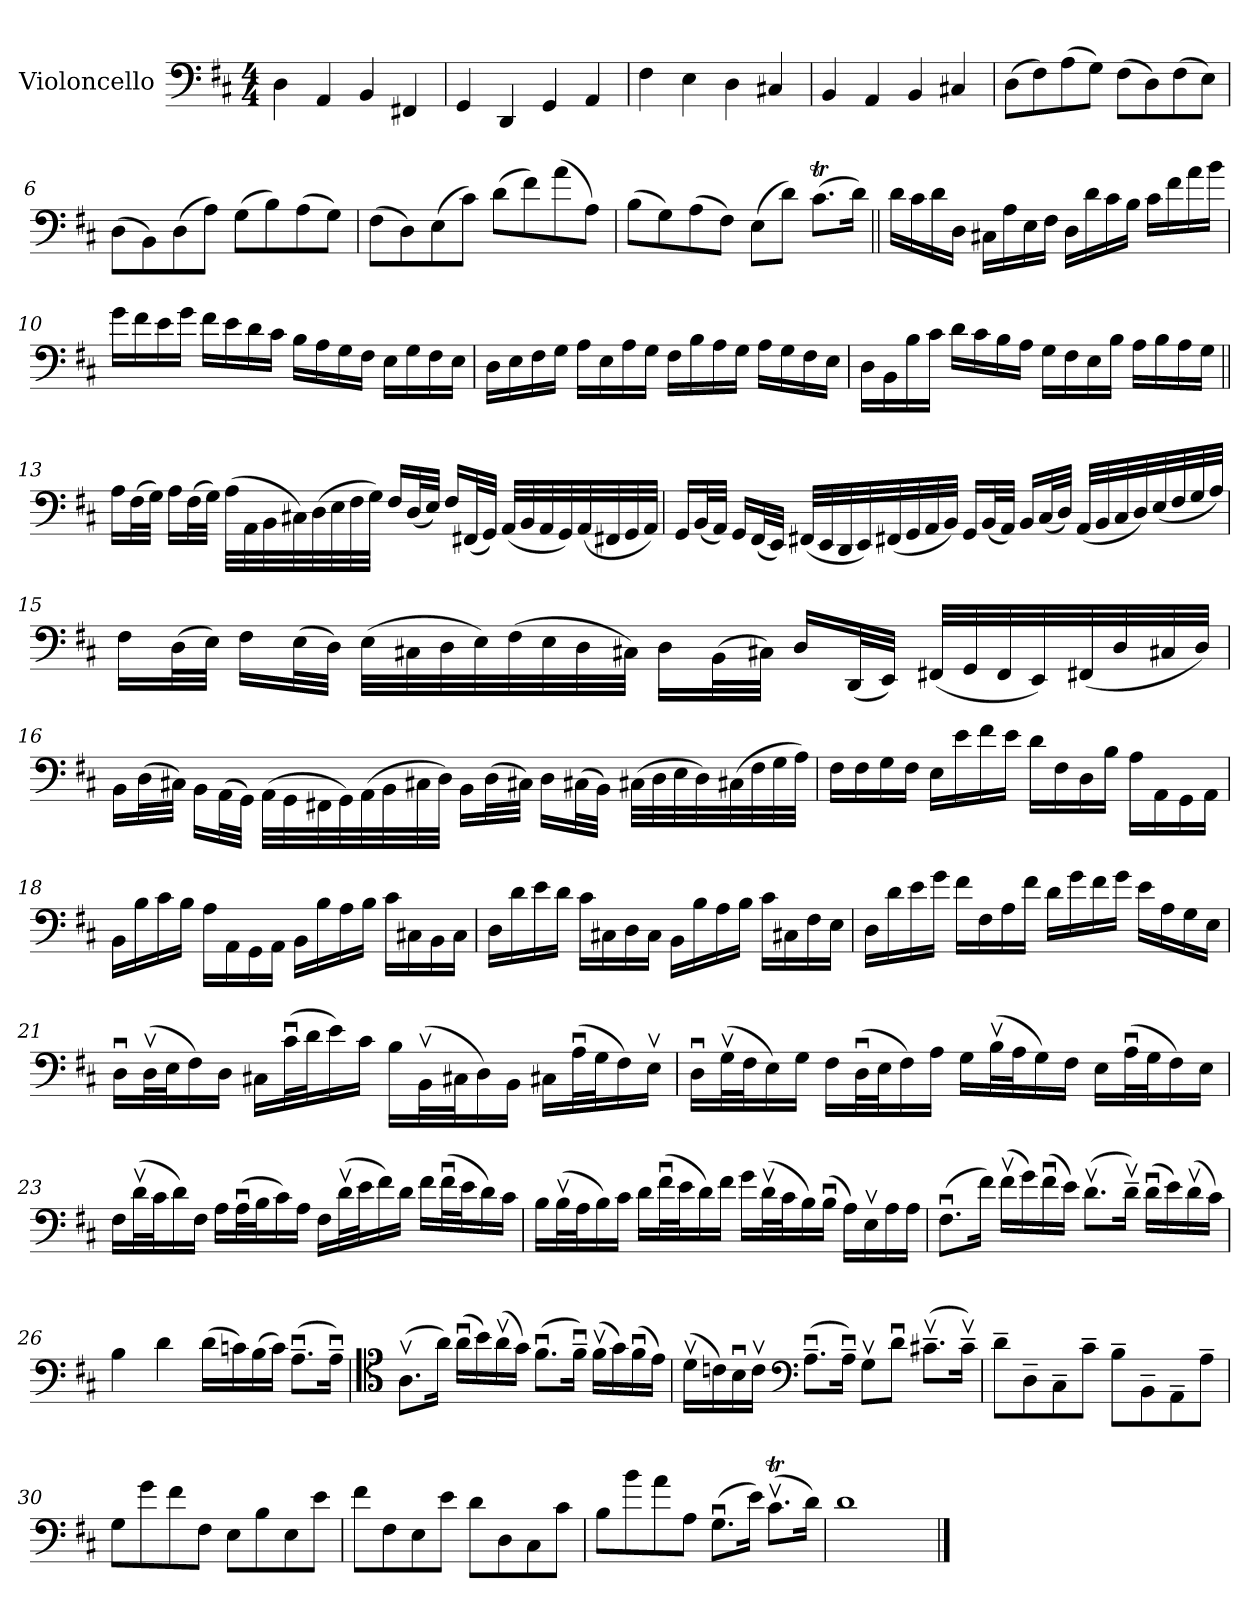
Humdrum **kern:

**kern	**dynam
*part1	*part1
*staff1	*staff1
*I"Violoncello	*
*I'Vc	*
*clefF4	*
*k[f#c#]	*
*M4/4	*
*MM46	*
=1	=1
4D\	.
4AA/	.
4BB/	.
4FF#X/	.
=2	=2
4GG/	.
4DD/	.
4GG/	.
4AA/	.
=3	=3
4F#\	.
4E\	.
4D\	.
4C#X/	.
=4	=4
4BB/	.
4AA/	.
4BB/	.
4C#X/	.
!!LO:LB:g=z
=5	=5
(8D\L	.
8F#\)	.
(8A\	.
8G\J)	.
(8F#\L	.
8D\)	.
(8F#\	.
8E\J)	.
=6	=6
(8D\L	.
8BB\)	.
(8D\	.
8A\J)	.
(8G\L	.
8B\)	.
(8A\	.
8G\J)	.
!!LO:LB:g=z
=7	=7
(8F#\L	.
8D\)	.
(8E\	.
8c#\J)	.
(8d\L	.
8f#\)	.
(8a\	.
8A\J)	.
=8	=8
(8B\L	.
8G\)	.
(8A\	.
8F#\J)	.
(8E\L	.
8d\J)	.
(8.c#t\L	.
16d\Jk)	.
!!LO:LB:g=z
=9||	=9||
16d\LL	.
16c#\	.
16d\	.
16D\JJ	.
16C#X\LL	.
16A\	.
16E\	.
16F#\JJ	.
16D\LL	.
16d\	.
16c#\	.
16B\JJ	.
16c#\LL	.
16f#\	.
16a\	.
16b\JJ	.
=10	=10
16g\LL	.
16f#\	.
16e\	.
16g\JJ	.
16f#\LL	.
16e\	.
16d\	.
16c#\JJ	.
16B\LL	.
16A\	.
16G\	.
16F#\JJ	.
16E\LL	.
16G\	.
16F#\	.
16E\JJ	.
!!LO:LB:g=z
=11	=11
16D\LL	.
16E\	.
16F#\	.
16G\JJ	.
16A\LL	.
16E\	.
16A\	.
16G\JJ	.
16F#\LL	.
16B\	.
16A\	.
16G\JJ	.
16A\LL	.
16G\	.
16F#\	.
16E\JJ	.
=12	=12
16D\LL	.
16BB\	.
16B\	.
16c#\JJ	.
16d\LL	.
16c#\	.
16B\	.
16A\JJ	.
16G\LL	.
16F#\	.
16E\	.
16B\JJ	.
16A\LL	.
16B\	.
16A\	.
16G\JJ	.
!!LO:LB:g=z
=13||	=13||
16A\LL	.
(32F#\L	.
32G\JJJ)	.
16A\LL	.
(32F#\L	.
32G\JJJ)	.
(32A\LLL	.
32AA\	.
32BB\	.
32C#X\)	.
(32D\	.
32E\	.
32F#\	.
32G\JJJ)	.
16F#/LL	.
(32D/L	.
32E/JJJ)	.
16F#/LL	.
(32FF#X/L	.
32GG/JJJ)	.
(32AA/LLL	.
32BB/	.
32AA/	.
32GG/)	.
(32AA/	.
32FF#X/	.
32GG/	.
32AA/JJJ)	.
!!LO:LB:g=z
=14	=14
16GG/LL	.
(32BB/L	.
32AA/JJJ)	.
16GG/LL	.
(32FF#/L	.
32EE/JJJ)	.
(32FF#X/LLL	.
32EE/	.
32DD/	.
32EE/)	.
(32FF#X/	.
32GG/	.
32AA/	.
32BB/JJJ)	.
16GG/LL	.
(32BB/L	.
32AA/JJJ)	.
16BB/LL	.
(32C#/L	.
32D/JJJ)	.
(32AA/LLL	.
32BB/	.
32C#/	.
32D/)	.
(32E/	.
32F#/	.
32G/	.
32A/JJJ)	.
!!LO:LB:g=z
=15	=15
16F#\LL	.
(32D\L	.
32E\JJJ)	.
16F#\LL	.
(32E\L	.
32D\JJJ)	.
(32E\LLL	.
32C#X\	.
32D\	.
32E\)	.
(32F#\	.
32E\	.
32D\	.
32C#X\JJJ)	.
16D\LL	.
(32BB\L	.
32C#X\JJJ)	.
16D/LL	.
(32DD/L	.
32EE/JJJ)	.
(32FF#X/LLL	.
32GG/	.
32FF#/	.
32EE/)	.
(32FF#X/	.
32D/	.
32C#X/	.
32D/JJJ)	.
!!LO:LB:g=z
=16	=16
16BB\LL	.
(32D\L	.
32C#X\JJJ)	.
16BB\LL	.
(32AA\L	.
32GG\JJJ)	.
(32AA\LLL	.
32GG\	.
32FF#X\	.
32GG\)	.
(32AA\	.
32BB\	.
32C#X\	.
32D\JJJ)	.
16BB\LL	.
(32D\L	.
32C#X\JJJ)	.
16D\LL	.
(32C#X\L	.
32BB\JJJ)	.
(32C#X\LLL	.
32D\	.
32E\	.
32D\)	.
(32C#X\	.
32F#\	.
32G\	.
32A\JJJ)	.
!!LO:PB:g=z
=17	=17
16F#\LL	.
16F#\	.
16G\	.
16F#\JJ	.
16E\LL	.
16e\	.
16f#\	.
16e\JJ	.
16d\LL	.
16F#\	.
16D\	.
16B\JJ	.
16A\LL	.
16AA\	.
16GG\	.
16AA\JJ	.
=18	=18
16BB\LL	.
16B\	.
16c#\	.
16B\JJ	.
16A\LL	.
16AA\	.
16GG\	.
16AA\JJ	.
16BB\LL	.
16B\	.
16A\	.
16B\JJ	.
16c#\LL	.
16C#X\	.
16BB\	.
16C#\JJ	.
!!LO:LB:g=z
=19	=19
16D\LL	.
16d\	.
16e\	.
16d\JJ	.
16c#\LL	.
16C#X\	.
16D\	.
16C#\JJ	.
16BB\LL	.
16B\	.
16A\	.
16B\JJ	.
16c#\LL	.
16C#X\	.
16F#\	.
16E\JJ	.
=20	=20
16D\LL	.
16d\	.
16e\	.
16g\JJ	.
16f#\LL	.
16F#\	.
16A\	.
16f#\JJ	.
16d\LL	.
16g\	.
16f#\	.
16g\JJ	.
16e\LL	.
16A\	.
16G\	.
16E\JJ	.
!!LO:LB:g=z
=21	=21
16Du\LL	.
(32Dv\L	.
32E\J	.
16F#\)	.
16D\JJ	.
16C#X\LL	.
(32c#u\L	.
32d\J	.
16e\)	.
16c#\JJ	.
16B\LL	.
(32BBv\L	.
32C#X\J	.
16D\)	.
16BB\JJ	.
16C#X\LL	.
(32Au\L	.
32G\J	.
16F#\)	.
16Ev\JJ	.
!!LO:LB:g=z
=22	=22
16Du\LL	.
(32Gv\L	.
32F#\J	.
16E\)	.
16G\JJ	.
16F#\LL	.
(32Du\L	.
32E\J	.
16F#\)	.
16A\JJ	.
16G\LL	.
(32Bv\L	.
32A\J	.
16G\)	.
16F#\JJ	.
16E\LL	.
(32Au\L	.
32G\J	.
16F#\)	.
16E\JJ	.
!!LO:LB:g=z
=23	=23
16F#\LL	.
(32dv\L	.
32c#\J	.
16d\)	.
16F#\JJ	.
16A\LL	.
(32Au\L	.
32B\J	.
16c#\)	.
16A\JJ	.
16F#\LL	.
(32dv\L	.
32e\J	.
16f#\)	.
16d\JJ	.
16f#\LL	.
(32f#u\L	.
32e\J	.
16d\)	.
16c#\JJ	.
!!LO:LB:g=z
=24	=24
16B\LL	.
(32Bv\L	.
32A\J	.
16B\)	.
16c#\JJ	.
16d\LL	.
(32f#u\L	.
32e\J	.
16d\)	.
16f#\JJ	.
16g\LL	.
(32dv\L	.
32c#\J	.
16B\)	.
(16Bu\JJ	.
16A\LL)	.
16Ev\	.
16A\	.
16A\JJ	.
!!LO:LB:g=z
=25	=25
(8.F#u\L	.
16f#\Jk)	.
(16f#v\LL	.
16g\)	.
(16f#u\	.
16e\JJ)	.
(8.dv\L	.
16dv~\Jk)	.
(16du\LL	.
16e\)	.
(16dv\	.
16c#\JJ)	.
=26	=26
4B\	.
4d\	.
(16d\LL	.
16cn\)	.
(16B\	.
16c\JJ)	.
(8.Au~\L	.
16Au~\Jk)	.
!!LO:LB:g=z
=27	=27
*clefC4	*
(8.Av\L	.
16a\Jk)	.
(16au\LL	.
16b\)	.
(16av\	.
16g\JJ)	.
(8.f#u\L	.
16f#u~\Jk)	.
(16f#v\LL	.
16g\)	.
(16f#u\	.
16e\JJ)	.
=28	=28
(16dv\LL	.
16cn\)	.
16Bu\	.
16cv\JJ	.
*clefF4	*
(8.Au~\L	.
16Au~\Jk)	.
8Gv\L	.
8du\J	.
(8.c#Xv~\L	.
16c#v~\Jk)	.
!!LO:LB:g=z
=29	=29
8d~\L	.
8D~\	.
8C#~\	.
8c#~\J	.
8B~\L	.
8BB~\	.
8AA~\	.
8A~\J	.
=30	=30
!	!LO:DY:b
8G\L	other-dynamics
8g\	.
8f#\	.
8F#\J	.
8E\L	.
8B\	.
8E\	.
8e\J	.
=31	=31
8f#\L	.
8F#\	.
8E\	.
8e\J	.
8d\L	.
8D\	.
8C#\	.
8c#\J	.
=32	=32
8B\L	.
8b\	.
8a\	.
8A\J	.
(8.Gu\L	.
16e\Jk)	.
(8.c#tv\L	.
16d\Jk)	.
=33	=33
1d	.
==	==
*-	*-
